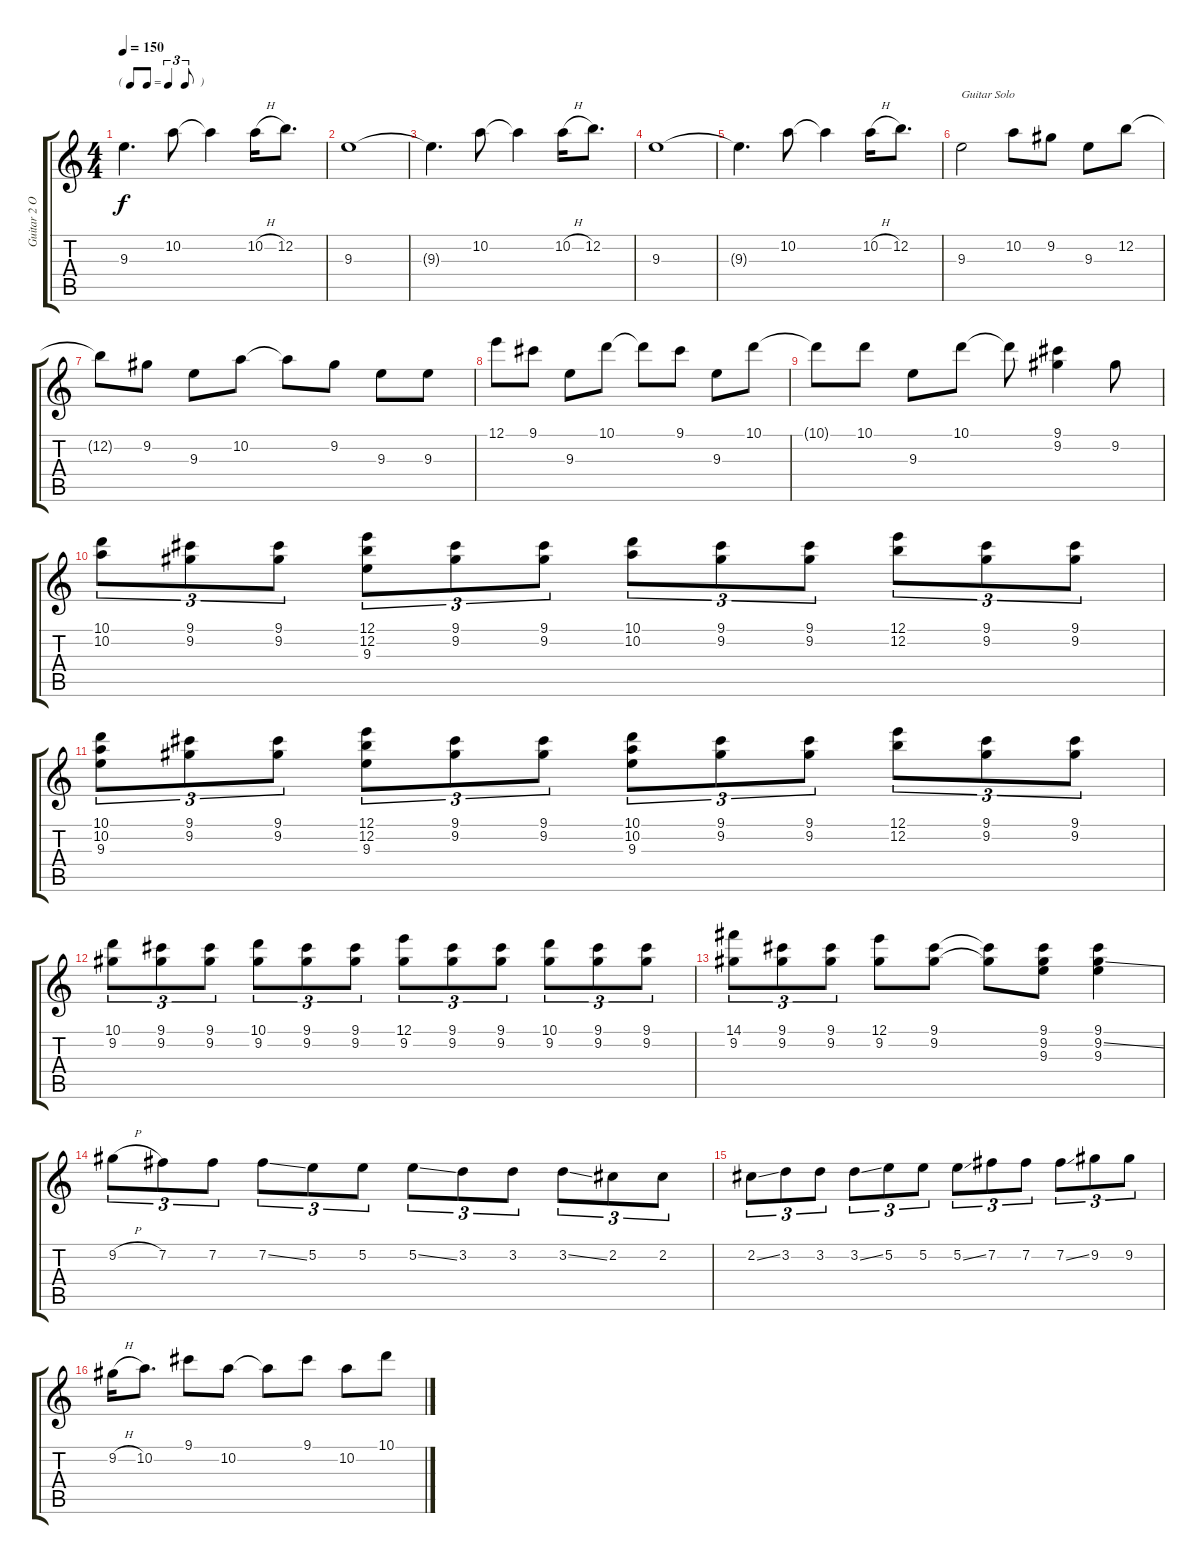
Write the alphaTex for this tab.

\track ("Guitar 2 Overdrive" "Guitar 2 O") {instrument overdrivenguitar}
\staff {score tabs}
\tuning (E4 B3 G3 D3 A2 E2) {hide}
\ts (4 4)
\tf triplet8th
\tempo 150
\clef g2
\ks c
9.3{t}.4{d dy f} 10.2.8 10.2{t}.4 10.2{h}.16 12.2.8{d} |
9.3.1 |
9.3{t}.4{d} 10.2.8 10.2{t}.4 10.2{h}.16 12.2.8{d} |
9.3.1 |
9.3{t}.4{d} 10.2.8 10.2{t}.4 10.2{h}.16 12.2.8{d} |
9.3.2{txt "Guitar Solo"} 10.2.8 9.2.8 9.3.8 12.2.8 |
12.2{t}.8 9.2.8 9.3.8 10.2.8 10.2{t}.8 9.2.8 9.3.8 9.3.8 |
12.1.8 9.1.8 9.3.8 10.1.8 10.1{t}.8 9.1.8 9.3.8 10.1.8 |
10.1{t}.8 10.1.8 9.3.8 10.1.8 10.1{t}.8 (9.1 9.2).4 9.2.8 |
(10.1 10.2).8{tu (3 2)} (9.1 9.2).8{tu (3 2)} (9.1 9.2).8{tu (3 2)} (12.1 12.2 9.3).8{tu (3 2)} (9.1 9.2).8{tu (3 2)} (9.1 9.2).8{tu (3 2)} (10.1 10.2).8{tu (3 2)} (9.1 9.2).8{tu (3 2)} (9.1 9.2).8{tu (3 2)} (12.1 12.2).8{tu (3 2)} (9.1 9.2).8{tu (3 2)} (9.1 9.2).8{tu (3 2)} |
(10.1 10.2 9.3).8{tu (3 2)} (9.1 9.2).8{tu (3 2)} (9.1 9.2).8{tu (3 2)} (12.1 12.2 9.3).8{tu (3 2)} (9.1 9.2).8{tu (3 2)} (9.1 9.2).8{tu (3 2)} (10.1 10.2 9.3).8{tu (3 2)} (9.1 9.2).8{tu (3 2)} (9.1 9.2).8{tu (3 2)} (12.1 12.2).8{tu (3 2)} (9.1 9.2).8{tu (3 2)} (9.1 9.2).8{tu (3 2)} |
(10.1 9.2).8{tu (3 2)} (9.1 9.2).8{tu (3 2)} (9.1 9.2).8{tu (3 2)} (10.1 9.2).8{tu (3 2)} (9.1 9.2).8{tu (3 2)} (9.1 9.2).8{tu (3 2)} (12.1 9.2).8{tu (3 2)} (9.1 9.2).8{tu (3 2)} (9.1 9.2).8{tu (3 2)} (10.1 9.2).8{tu (3 2)} (9.1 9.2).8{tu (3 2)} (9.1 9.2).8{tu (3 2)} |
(14.1 9.2).8{tu (3 2)} (9.1 9.2).8{tu (3 2)} (9.1 9.2).8{tu (3 2)} (12.1 9.2).8 (9.1 9.2).8 (9.1{t} 9.2{t}).8 (9.1 9.2 9.3).8 (9.1 9.2{ss} 9.3).4 |
9.2{h}.8{tu (3 2)} 7.2.8{tu (3 2)} 7.2.8{tu (3 2)} 7.2{ss}.8{tu (3 2)} 5.2.8{tu (3 2)} 5.2.8{tu (3 2)} 5.2{ss}.8{tu (3 2)} 3.2.8{tu (3 2)} 3.2.8{tu (3 2)} 3.2{ss}.8{tu (3 2)} 2.2.8{tu (3 2)} 2.2.8{tu (3 2)} |
2.2{ss}.8{tu (3 2)} 3.2.8{tu (3 2)} 3.2.8{tu (3 2)} 3.2{ss}.8{tu (3 2)} 5.2.8{tu (3 2)} 5.2.8{tu (3 2)} 5.2{ss}.8{tu (3 2)} 7.2.8{tu (3 2)} 7.2.8{tu (3 2)} 7.2{ss}.8{tu (3 2)} 9.2.8{tu (3 2)} 9.2.8{tu (3 2)} |
9.2{h}.16 10.2.8{d} 9.1.8 10.2.8 10.2{t}.8 9.1.8 10.2.8 10.1.8
